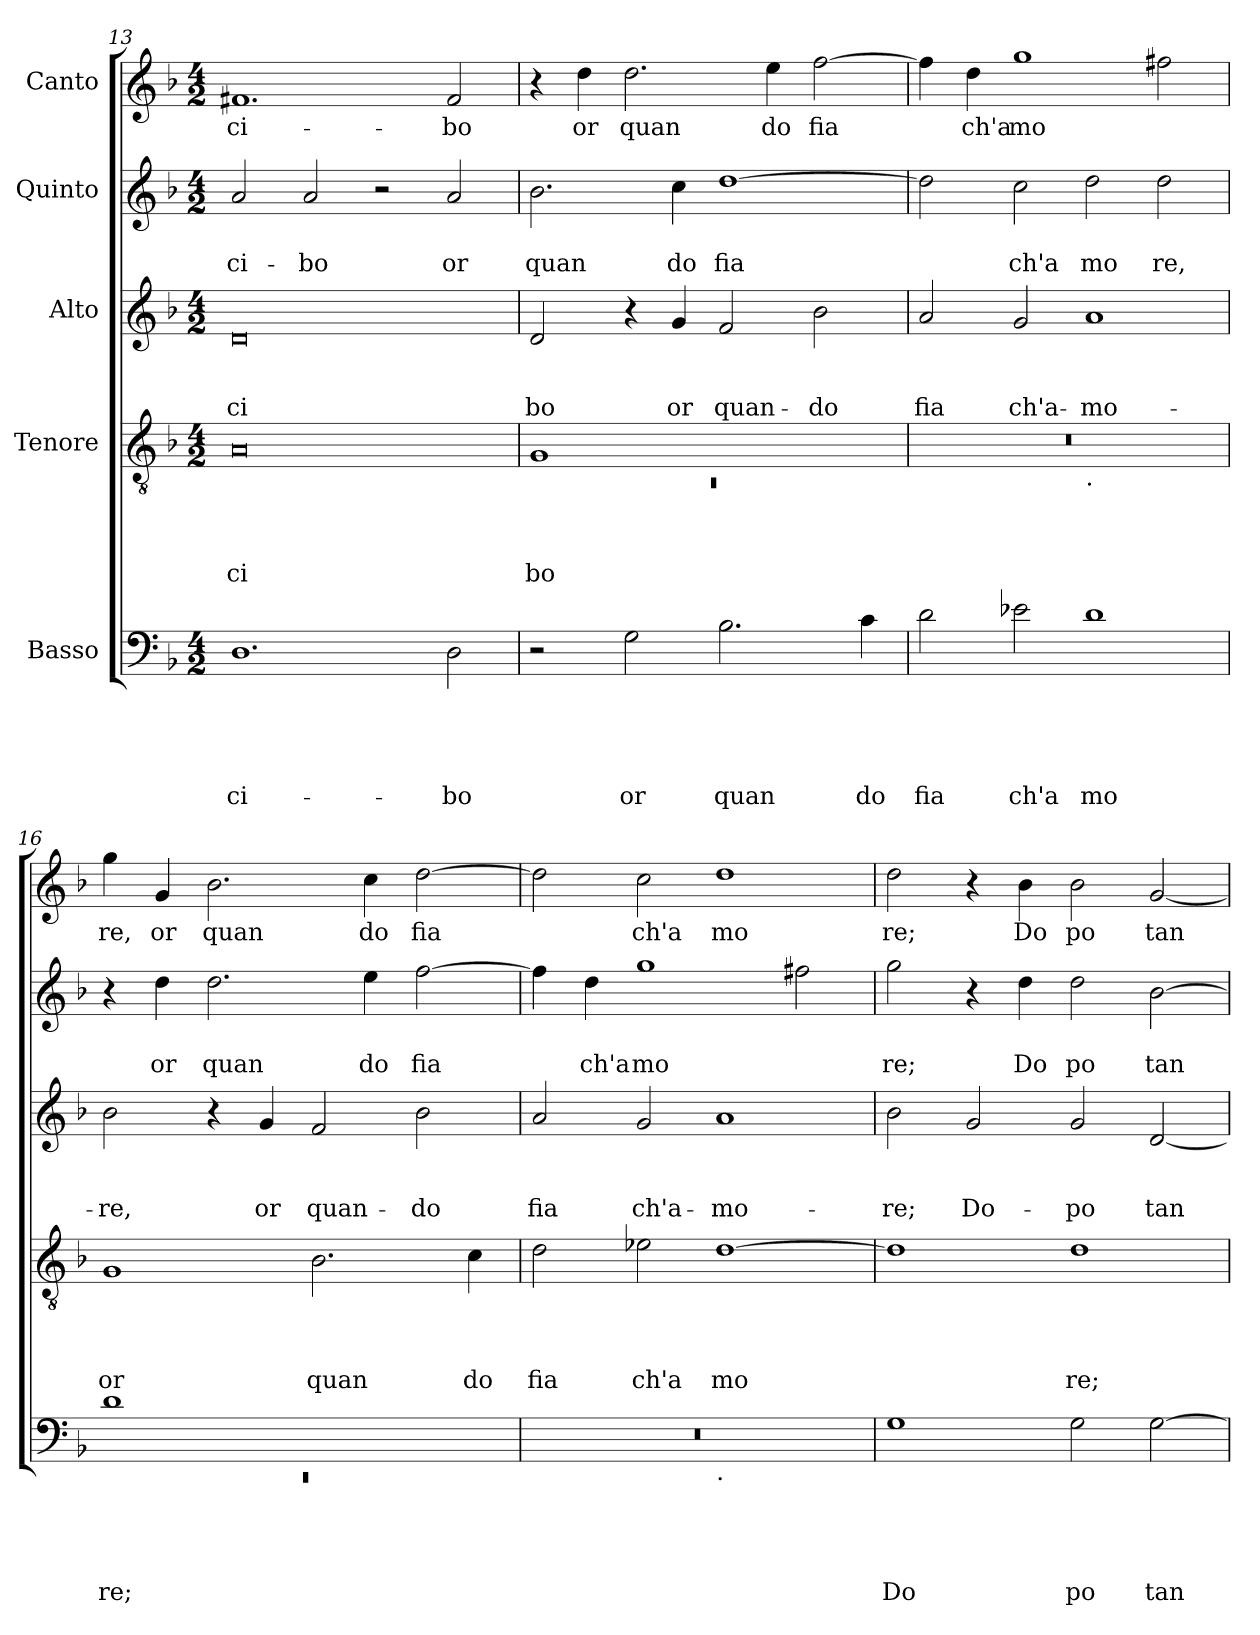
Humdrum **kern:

**kern	**text	**text	**text	**text	**text	**kern	**text	**text	**text	**text	**kern	**text	**text	**text	**kern	**text	**text	**kern	**text
*part5	*part5	*part5	*part5	*part5	*part5	*part4	*part4	*part4	*part4	*part4	*part3	*part3	*part3	*part3	*part2	*part2	*part2	*part1	*part1
*staff5	*staff5	*staff5	*staff5	*staff5	*staff5	*staff4	*staff4	*staff4	*staff4	*staff4	*staff3	*staff3	*staff3	*staff3	*staff2	*staff2	*staff2	*staff1	*staff1
*I"Basso	*	*	*	*	*	*I"Tenore	*	*	*	*	*I"Alto	*	*	*	*I"Quinto	*	*	*I"Canto	*
*clefF4	*	*	*	*	*	*clefGv2	*	*	*	*	*clefG2	*	*	*	*clefG2	*	*	*clefG2	*
*k[b-]	*	*	*	*	*	*k[b-]	*	*	*	*	*k[b-]	*	*	*	*k[b-]	*	*	*k[b-]	*
*F:	*	*	*	*	*	*F:	*	*	*	*	*F:	*	*	*	*F:	*	*	*F:	*
*M4/2	*	*	*	*	*	*M4/2	*	*	*	*	*M4/2	*	*	*	*M4/2	*	*	*M4/2	*
=13	=13	=13	=13	=13	=13	=13	=13	=13	=13	=13	=13	=13	=13	=13	=13	=13	=13	=13	=13
!	!	!	!	!	!LO:LY:b	!	!	!	!	!LO:LY:b	!	!	!	!LO:LY:b	!	!	!LO:LY:b	!	!LO:LY:b
1.D	.	.	.	.	ci-	0A	.	.	.	ci	0d	.	.	ci	2a/	.	ci-	1.f#X	ci-
!	!	!	!	!	!	!	!	!	!	!	!	!	!	!	!	!	!LO:LY:b	!	!
.	.	.	.	.	.	.	.	.	.	.	.	.	.	.	2a/	.	-bo	.	.
.	.	.	.	.	.	.	.	.	.	.	.	.	.	.	2r	.	.	.	.
!	!	!	!	!	!LO:LY:b	!	!	!	!	!	!	!	!	!	!	!	!LO:LY:b	!	!LO:LY:b
2D\	.	.	.	.	-bo	.	.	.	.	.	.	.	.	.	2a/	.	or	2f#/	-bo
!!LO:PB:g=z
=14	=14	=14	=14	=14	=14	=14	=14	=14	=14	=14	=14	=14	=14	=14	=14	=14	=14	=14	=14
*	*	*	*	*	*	*^	*	*	*	*	*	*	*	*	*	*	*	*	*
!	!	!	!	!	!	!	!LO:N:vis=1	!	!	!	!LO:LY:b	!	!	!	!LO:LY:b	!	!	!LO:LY:b	!	!
2r	.	.	.	.	.	1G	0rC	.	.	.	bo	2d/	.	.	bo	2.b-\	.	quan	4r	.
!	!	!	!	!	!	!	!	!	!	!	!	!	!	!	!	!	!	!	!	!LO:LY:b
.	.	.	.	.	.	.	.	.	.	.	.	.	.	.	.	.	.	.	4dd\	or
!	!	!	!	!	!LO:LY:b	!	!	!	!	!	!	!	!	!	!	!	!	!	!	!LO:LY:b
2G\	.	.	.	.	or	.	.	.	.	.	.	4r	.	.	.	.	.	.	2.dd\	quan
!	!	!	!	!	!	!	!	!	!	!	!	!	!	!	!LO:LY:b	!	!	!LO:LY:b	!	!
.	.	.	.	.	.	.	.	.	.	.	.	4g/	.	.	or	4cc\	.	do	.	.
!	!	!	!	!	!LO:LY:b	!	!	!	!	!	!	!	!	!	!LO:LY:b	!	!	!LO:LY:b	!	!
2.B-\	.	.	.	.	quan	1ryy	.	.	.	.	.	2f/	.	.	quan-	[>1dd	.	fia	.	.
!	!	!	!	!	!	!	!	!	!	!	!	!	!	!	!	!	!	!	!	!LO:LY:b
.	.	.	.	.	.	.	.	.	.	.	.	.	.	.	.	.	.	.	4ee\	do
!	!	!	!	!	!	!	!	!	!	!	!	!	!	!	!LO:LY:b	!	!	!	!	!LO:LY:b
.	.	.	.	.	.	.	.	.	.	.	.	2b-\	.	.	-do	.	.	.	[>2ff\	fia
!	!	!	!	!	!LO:LY:b	!	!	!	!	!	!	!	!	!	!	!	!	!	!	!
4c\	.	.	.	.	do	.	.	.	.	.	.	.	.	.	.	.	.	.	.	.
=15	=15	=15	=15	=15	=15	=15	=15	=15	=15	=15	=15	=15	=15	=15	=15	=15	=15	=15	=15	=15
!	!	!	!	!	!LO:LY:b	!	!	!	!	!	!	!	!	!	!LO:LY:b	!	!	!	!	!
2d\	.	.	.	.	fia	0r	1ryy	.	.	.	.	2a/	.	.	fia	2dd\]	.	.	4ff\]	.
!	!	!	!	!	!	!	!	!	!	!	!	!	!	!	!	!	!	!	!	!LO:LY:b
.	.	.	.	.	.	.	.	.	.	.	.	.	.	.	.	.	.	.	4dd\	ch'a
!	!	!	!	!	!LO:LY:b	!	!	!	!	!	!	!	!	!	!LO:LY:b	!	!	!LO:LY:b	!	!LO:LY:b
2e-\	.	.	.	.	ch'a	.	.	.	.	.	.	2g/	.	.	ch'a-	2cc\	.	ch'a	1gg	mo
!	!	!	!	!	!	!	!LO:TX:b:t=.	!	!	!	!	!	!	!	!	!	!	!	!	!
!	!	!	!	!	!LO:LY:b	!	!	!	!	!	!	!	!	!	!LO:LY:b	!	!	!LO:LY:b	!	!
1d	.	.	.	.	mo	.	1ryy	.	.	.	.	1a	.	.	-mo-	2dd\	.	mo	.	.
!	!	!	!	!	!	!	!	!	!	!	!	!	!	!	!	!	!	!LO:LY:b	!	!
.	.	.	.	.	.	.	.	.	.	.	.	.	.	.	.	2dd\	.	re,	2ff#\	.
=16	=16	=16	=16	=16	=16	=16	=16	=16	=16	=16	=16	=16	=16	=16	=16	=16	=16	=16	=16	=16
*^	*	*	*	*	*	*	*	*	*	*	*	*	*	*	*	*	*	*	*	*
!	!LO:N:vis=1	!	!	!	!	!LO:LY:b	!	!	!	!	!	!LO:LY:b	!	!	!	!LO:LY:b	!	!	!	!	!LO:LY:b
*	*	*	*	*	*	*	*v	*v	*	*	*	*	*	*	*	*	*	*	*	*	*
1d	0rEE	.	.	.	.	re;	1G	.	.	.	or	2b-\	.	.	-re,	4r	.	.	4gg\	re,
!	!	!	!	!	!	!	!	!	!	!	!	!	!	!	!	!	!	!LO:LY:b	!	!LO:LY:b
.	.	.	.	.	.	.	.	.	.	.	.	.	.	.	.	4dd\	.	or	4g/	or
!	!	!	!	!	!	!	!	!	!	!	!	!	!	!	!	!	!	!LO:LY:b	!	!LO:LY:b
.	.	.	.	.	.	.	.	.	.	.	.	4r	.	.	.	2.dd\	.	quan	2.b-\	quan
!	!	!	!	!	!	!	!	!	!	!	!	!	!	!	!LO:LY:b	!	!	!	!	!
.	.	.	.	.	.	.	.	.	.	.	.	4g/	.	.	or	.	.	.	.	.
!	!	!	!	!	!	!	!	!	!	!	!LO:LY:b	!	!	!	!LO:LY:b	!	!	!	!	!
1ryy	.	.	.	.	.	.	2.B-\	.	.	.	quan	2f/	.	.	quan-	.	.	.	.	.
!	!	!	!	!	!	!	!	!	!	!	!	!	!	!	!	!	!	!LO:LY:b	!	!LO:LY:b
.	.	.	.	.	.	.	.	.	.	.	.	.	.	.	.	4ee\	.	do	4cc\	do
!	!	!	!	!	!	!	!	!	!	!	!	!	!	!	!LO:LY:b	!	!	!LO:LY:b	!	!LO:LY:b
.	.	.	.	.	.	.	.	.	.	.	.	2b-\	.	.	-do	[>2ff\	.	fia	[>2dd\	fia
!	!	!	!	!	!	!	!	!	!	!	!LO:LY:b	!	!	!	!	!	!	!	!	!
.	.	.	.	.	.	.	4c\	.	.	.	do	.	.	.	.	.	.	.	.	.
=17	=17	=17	=17	=17	=17	=17	=17	=17	=17	=17	=17	=17	=17	=17	=17	=17	=17	=17	=17	=17
!	!	!	!	!	!	!	!	!	!	!	!LO:LY:b	!	!	!	!LO:LY:b	!	!	!	!	!
0r	1ryy	.	.	.	.	.	2d\	.	.	.	fia	2a/	.	.	fia	4ff\]	.	.	2dd\]	.
!	!	!	!	!	!	!	!	!	!	!	!	!	!	!	!	!	!	!LO:LY:b	!	!
.	.	.	.	.	.	.	.	.	.	.	.	.	.	.	.	4dd\	.	ch'a	.	.
!	!	!	!	!	!	!	!	!	!	!	!LO:LY:b	!	!	!	!LO:LY:b	!	!	!LO:LY:b	!	!LO:LY:b
.	.	.	.	.	.	.	2e-X\	.	.	.	ch'a	2g/	.	.	ch'a-	1gg	.	mo	2cc\	ch'a
!	!LO:TX:b:t=.	!	!	!	!	!	!	!	!	!	!	!	!	!	!	!	!	!	!	!
!	!	!	!	!	!	!	!	!	!	!	!LO:LY:b	!	!	!	!LO:LY:b	!	!	!	!	!LO:LY:b
.	1ryy	.	.	.	.	.	[>1d	.	.	.	mo	1a	.	.	-mo-	.	.	.	1dd	mo
.	.	.	.	.	.	.	.	.	.	.	.	.	.	.	.	2ff#\	.	.	.	.
=18	=18	=18	=18	=18	=18	=18	=18	=18	=18	=18	=18	=18	=18	=18	=18	=18	=18	=18	=18	=18
!	!	!	!	!	!	!LO:LY:b	!	!	!	!	!	!	!	!	!LO:LY:b	!	!	!LO:LY:b	!	!LO:LY:b
*v	*v	*	*	*	*	*	*	*	*	*	*	*	*	*	*	*	*	*	*	*
1G	.	.	.	.	Do	1d]	.	.	.	.	2b-\	.	.	-re;	2gg\	.	re;	2dd\	re;
!	!	!	!	!	!	!	!	!	!	!	!	!	!	!LO:LY:b	!	!	!	!	!
.	.	.	.	.	.	.	.	.	.	.	2g/	.	.	Do-	4r	.	.	4r	.
!	!	!	!	!	!	!	!	!	!	!	!	!	!	!	!	!	!LO:LY:b	!	!LO:LY:b
.	.	.	.	.	.	.	.	.	.	.	.	.	.	.	4dd\	.	Do	4b-\	Do
!	!	!	!	!	!LO:LY:b	!	!	!	!	!LO:LY:b	!	!	!	!LO:LY:b	!	!	!LO:LY:b	!	!LO:LY:b
2G\	.	.	.	.	po	1d	.	.	.	re;	2g/	.	.	-po	2dd\	.	po	2b-\	po
!	!	!	!	!	!LO:LY:b	!	!	!	!	!	!	!	!	!LO:LY:b	!	!	!LO:LY:b	!	!LO:LY:b
[<2G\	.	.	.	.	tan	.	.	.	.	.	[<2d/	.	.	tan-	[<2b-\	.	tan	[<2g/	tan
=	=	=	=	=	=	=	=	=	=	=	=	=	=	=	=	=	=	=	=
*-	*-	*-	*-	*-	*-	*-	*-	*-	*-	*-	*-	*-	*-	*-	*-	*-	*-	*-	*-
